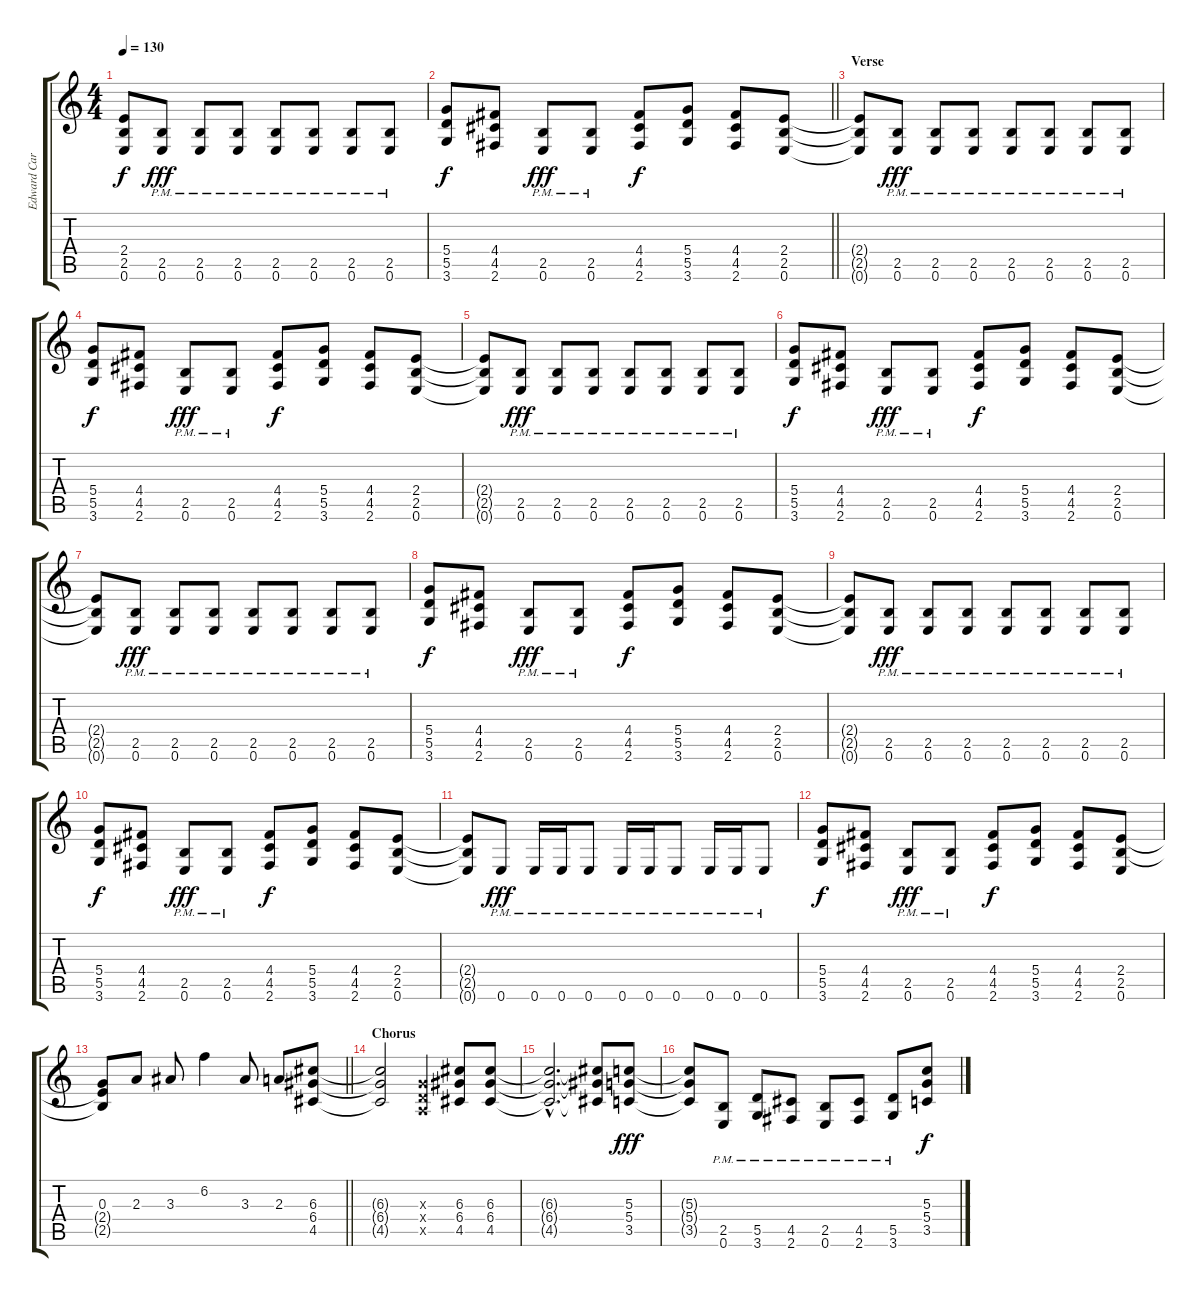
\track ("Edward Carlson" "Edward Car") {instrument electricguitarclean}
\staff {score tabs}
\tuning (E4 B3 G3 D3 A2 E2) {hide}
\ts (4 4)
\tempo 130
\clef g2
\ks c
(2.4{t} 2.5{t} 0.6{t}).8{dy f} (2.5{pm} 0.6{pm}).8{dy fff} (2.5{pm} 0.6{pm}).8 (2.5{pm} 0.6{pm}).8 (2.5{pm} 0.6{pm}).8 (2.5{pm} 0.6{pm}).8 (2.5{pm} 0.6{pm}).8 (2.5{pm} 0.6{pm}).8 |
\barLineRight lightlight
(5.4 5.5 3.6).8{dy f} (4.4 4.5 2.6).8 (2.5{pm} 0.6{pm}).8{dy fff} (2.5{pm} 0.6{pm}).8 (4.4 4.5 2.6).8{dy f} (5.4 5.5 3.6).8 (4.4 4.5 2.6).8 (2.4 2.5 0.6).8 |
\section ("" "Verse")
(2.4{t} 2.5{t} 0.6{t}).8 (2.5{pm} 0.6{pm}).8{dy fff} (2.5{pm} 0.6{pm}).8 (2.5{pm} 0.6{pm}).8 (2.5{pm} 0.6{pm}).8 (2.5{pm} 0.6{pm}).8 (2.5{pm} 0.6{pm}).8 (2.5{pm} 0.6{pm}).8 |
(5.4 5.5 3.6).8{dy f} (4.4 4.5 2.6).8 (2.5{pm} 0.6{pm}).8{dy fff} (2.5{pm} 0.6{pm}).8 (4.4 4.5 2.6).8{dy f} (5.4 5.5 3.6).8 (4.4 4.5 2.6).8 (2.4 2.5 0.6).8 |
(2.4{t} 2.5{t} 0.6{t}).8 (2.5{pm} 0.6{pm}).8{dy fff} (2.5{pm} 0.6{pm}).8 (2.5{pm} 0.6{pm}).8 (2.5{pm} 0.6{pm}).8 (2.5{pm} 0.6{pm}).8 (2.5{pm} 0.6{pm}).8 (2.5{pm} 0.6{pm}).8 |
(5.4 5.5 3.6).8{dy f} (4.4 4.5 2.6).8 (2.5{pm} 0.6{pm}).8{dy fff} (2.5{pm} 0.6{pm}).8 (4.4 4.5 2.6).8{dy f} (5.4 5.5 3.6).8 (4.4 4.5 2.6).8 (2.4 2.5 0.6).8 |
(2.4{t} 2.5{t} 0.6{t}).8 (2.5{pm} 0.6{pm}).8{dy fff} (2.5{pm} 0.6{pm}).8 (2.5{pm} 0.6{pm}).8 (2.5{pm} 0.6{pm}).8 (2.5{pm} 0.6{pm}).8 (2.5{pm} 0.6{pm}).8 (2.5{pm} 0.6{pm}).8 |
(5.4 5.5 3.6).8{dy f} (4.4 4.5 2.6).8 (2.5{pm} 0.6{pm}).8{dy fff} (2.5{pm} 0.6{pm}).8 (4.4 4.5 2.6).8{dy f} (5.4 5.5 3.6).8 (4.4 4.5 2.6).8 (2.4 2.5 0.6).8 |
(2.4{t} 2.5{t} 0.6{t}).8 (2.5{pm} 0.6{pm}).8{dy fff} (2.5{pm} 0.6{pm}).8 (2.5{pm} 0.6{pm}).8 (2.5{pm} 0.6{pm}).8 (2.5{pm} 0.6{pm}).8 (2.5{pm} 0.6{pm}).8 (2.5{pm} 0.6{pm}).8 |
(5.4 5.5 3.6).8{dy f} (4.4 4.5 2.6).8 (2.5{pm} 0.6{pm}).8{dy fff} (2.5{pm} 0.6{pm}).8 (4.4 4.5 2.6).8{dy f} (5.4 5.5 3.6).8 (4.4 4.5 2.6).8 (2.4 2.5 0.6).8 |
(2.4{t} 2.5{t} 0.6{t}).8 0.6{pm}.8{dy fff} 0.6{pm}.16 0.6{pm}.16 0.6{pm}.8 0.6{pm}.16 0.6{pm}.16 0.6{pm}.8 0.6{pm}.16 0.6{pm}.16 0.6{pm}.8 |
(5.4 5.5 3.6).8{dy f} (4.4 4.5 2.6).8 (2.5{pm} 0.6{pm}).8{dy fff} (2.5{pm} 0.6{pm}).8 (4.4 4.5 2.6).8{dy f} (5.4 5.5 3.6).8 (4.4 4.5 2.6).8 (2.4 2.5 0.6).8 |
\barLineRight lightlight
(0.3 2.4{t} 2.5{t}).8 2.3.8 3.3.8 6.2.4 3.3.8 2.3.8 (6.3 6.4 4.5).8 |
\section ("" "Chorus")
(6.3{t} 6.4{t} 4.5{t}).2 (0.3{x} 0.4{x} 0.5{x}).4 (6.3 6.4 4.5).8 (6.3 6.4 4.5).8 |
(6.3{hac t} 6.4{hac t} 4.5{hac t}).2{d} (6.3{t} 6.4{t} 4.5{t}).8 (5.3 5.4 3.5).8{dy fff} |
(5.3{t} 5.4{t} 3.5{t}).8 (2.5{pm} 0.6{pm}).8 (5.5{pm} 3.6{pm}).8 (4.5{pm} 2.6{pm}).8 (2.5{pm} 0.6{pm}).8 (4.5{pm} 2.6{pm}).8 (5.5{pm} 3.6{pm}).8 (5.3 5.4 3.5).8{dy f}
